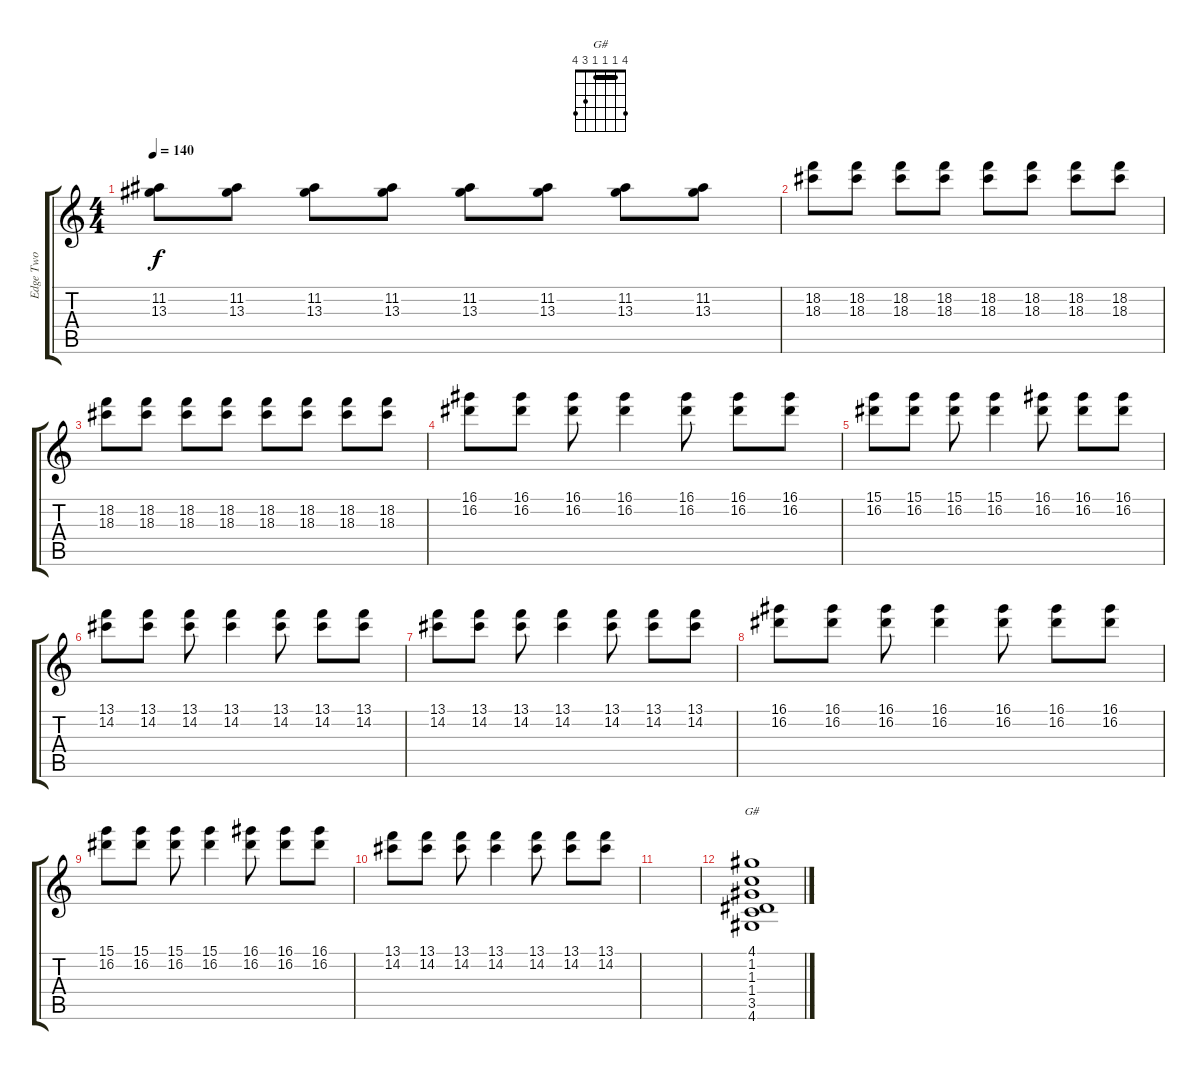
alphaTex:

\track ("Edge Two" "Edge Two") {instrument overdrivenguitar}
\staff {score tabs}
\tuning (E4 B3 G3 D3 A2 E2) {hide}
\chord ("G#" 4 1 1 1 3 4) {barre 1}
\ts (4 4)
\tempo 140
\clef g2
\ks c
(11.2 13.3).8{dy f} (11.2 13.3).8 (11.2 13.3).8 (11.2 13.3).8 (11.2 13.3).8 (11.2 13.3).8 (11.2 13.3).8 (11.2 13.3).8 |
(18.2 18.3).8 (18.2 18.3).8 (18.2 18.3).8 (18.2 18.3).8 (18.2 18.3).8 (18.2 18.3).8 (18.2 18.3).8 (18.2 18.3).8 |
(18.2 18.3).8 (18.2 18.3).8 (18.2 18.3).8 (18.2 18.3).8 (18.2 18.3).8 (18.2 18.3).8 (18.2 18.3).8 (18.2 18.3).8 |
(16.1 16.2).8 (16.1 16.2).8 (16.1 16.2).8 (16.1 16.2).4 (16.1 16.2).8 (16.1 16.2).8 (16.1 16.2).8 |
(15.1 16.2).8 (15.1 16.2).8 (15.1 16.2).8 (15.1 16.2).4 (16.1 16.2).8 (16.1 16.2).8 (16.1 16.2).8 |
(13.1 14.2).8 (13.1 14.2).8 (13.1 14.2).8 (13.1 14.2).4 (13.1 14.2).8 (13.1 14.2).8 (13.1 14.2).8 |
(13.1 14.2).8 (13.1 14.2).8 (13.1 14.2).8 (13.1 14.2).4 (13.1 14.2).8 (13.1 14.2).8 (13.1 14.2).8 |
(16.1 16.2).8 (16.1 16.2).8 (16.1 16.2).8 (16.1 16.2).4 (16.1 16.2).8 (16.1 16.2).8 (16.1 16.2).8 |
(15.1 16.2).8 (15.1 16.2).8 (15.1 16.2).8 (15.1 16.2).4 (16.1 16.2).8 (16.1 16.2).8 (16.1 16.2).8 |
(13.1 14.2).8 (13.1 14.2).8 (13.1 14.2).8 (13.1 14.2).4 (13.1 14.2).8 (13.1 14.2).8 (13.1 14.2).8 |
|
(4.1 1.2 1.3 1.4 3.5 4.6).1{ch "G#" instrument acousticguitarnylon}
